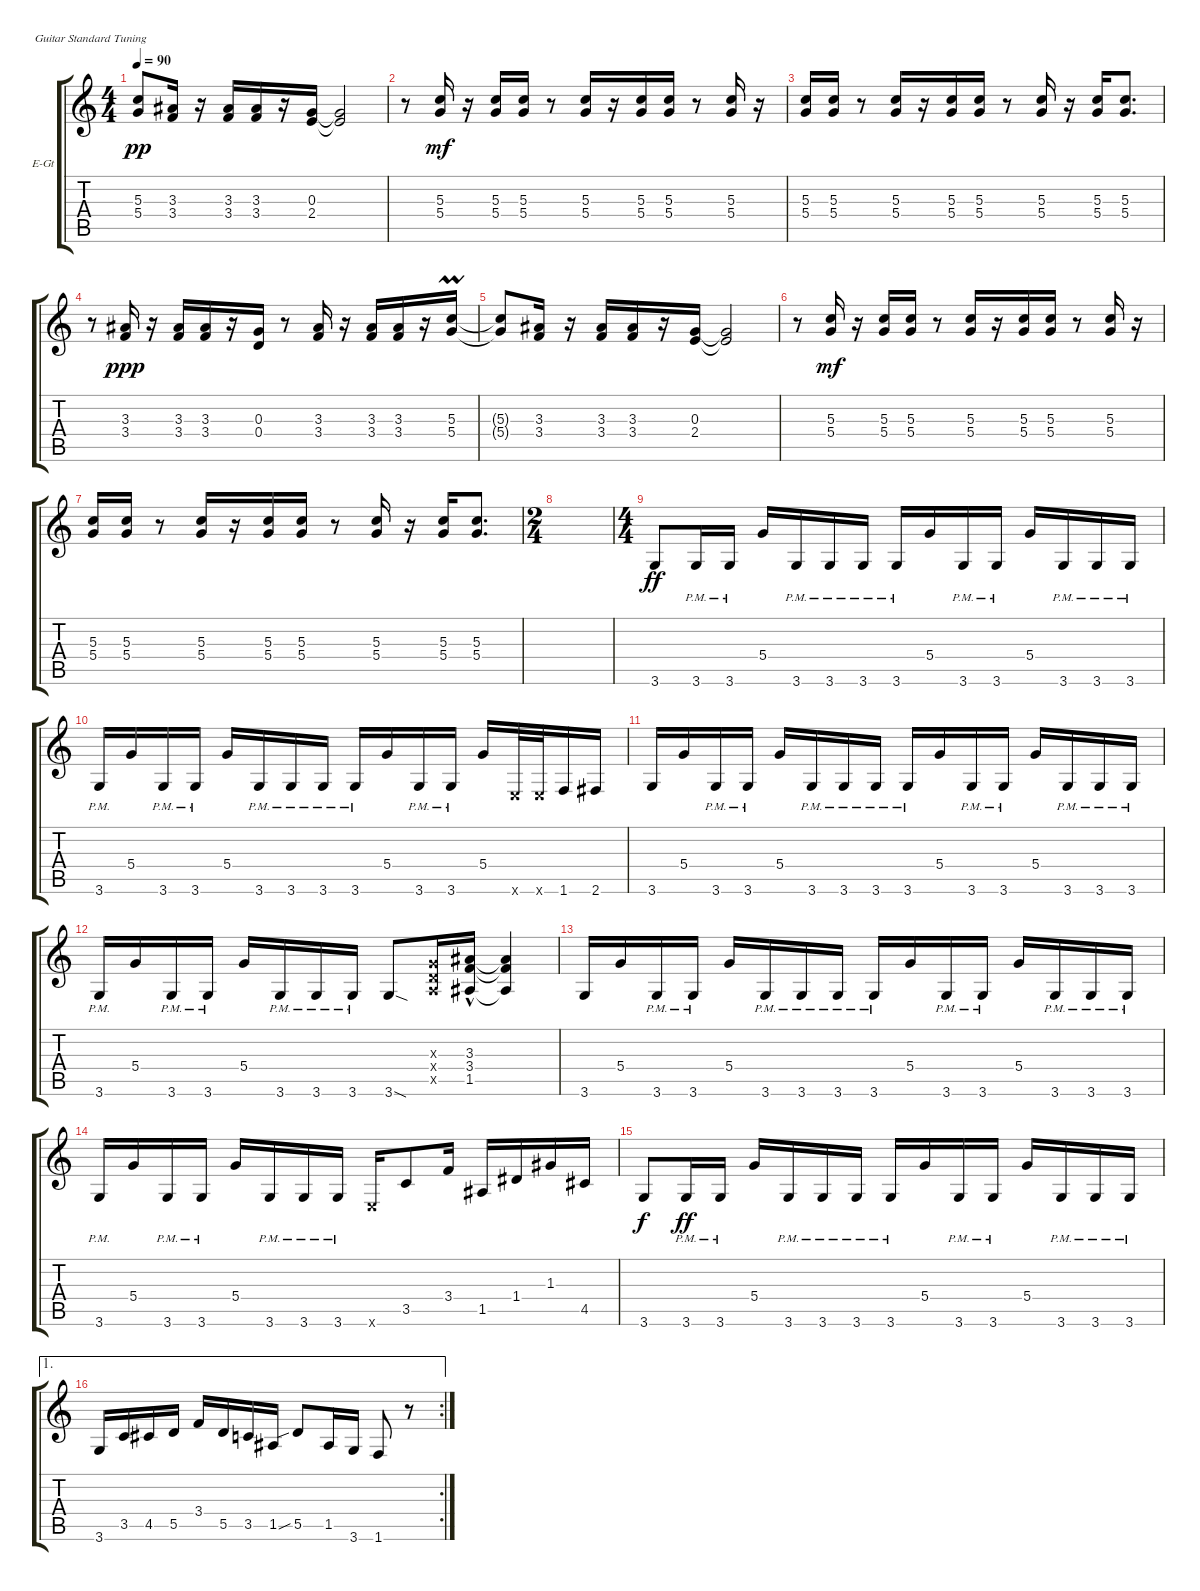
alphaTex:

\defaultSystemsLayout 4
\bracketExtendMode groupsimilarinstruments
\firstSystemTrackNameOrientation horizontal
\otherSystemsTrackNameOrientation horizontal
\track ("Guitare" "E-Gt") {instrument distortionguitar}
\staff {score tabs}
\tuning (E4 B3 G3 D3 A2 E2)
\ts (4 4)
\tempo 90
\clef g2
\ks c
(5.4{t} 5.3{t}).8{dy pp} (3.4 3.3).16 r.16 (3.4 3.3).16 (3.3 3.4).16 r.16 (2.4 0.3).16 (2.4{t} 0.3{t}).2 |
r.8 (5.4 5.3).16{dy mf} r.16 (5.4 5.3).16 (5.3 5.4).16 r.8 (5.4 5.3).16 r.16 (5.4 5.3).16 (5.3 5.4).16 r.8 (5.4 5.3).16 r.16 |
(5.4 5.3).16 (5.3 5.4).16 r.8 (5.4 5.3).16 r.16 (5.4 5.3).16 (5.3 5.4).16 r.8 (5.4 5.3).16 r.16 (5.4 5.3).16 (5.3 5.4).8{d} |
r.8 (3.4 3.3).16{dy ppp} r.16 (3.4 3.3).16 (3.3 3.4).16 r.16 (0.4 0.3).16 r.8 (3.4 3.3).16 r.16 (3.4 3.3).16 (3.3 3.4).16 r.16 (5.4 5.3{umordent}).16 |
(5.4{t} 5.3{t}).8 (3.4 3.3).16 r.16 (3.4 3.3).16 (3.3 3.4).16 r.16 (2.4 0.3).16 (2.4{t} 0.3{t}).2 |
r.8 (5.4 5.3).16{dy mf} r.16 (5.4 5.3).16 (5.3 5.4).16 r.8 (5.4 5.3).16 r.16 (5.4 5.3).16 (5.3 5.4).16 r.8 (5.4 5.3).16 r.16 |
(5.4 5.3).16 (5.3 5.4).16 r.8 (5.4 5.3).16 r.16 (5.4 5.3).16 (5.3 5.4).16 r.8 (5.4 5.3).16 r.16 (5.4 5.3).16 (5.3 5.4).8{d} |
\ts (2 4)
|
\ts (4 4)
3.6.8{dy ff} 3.6{pm}.16 3.6{pm}.16 5.4.16 3.6{pm}.16 3.6{pm}.16 3.6{pm}.16 3.6{pm}.16 5.4.16 3.6{pm}.16 3.6{pm}.16 5.4.16 3.6{pm}.16 3.6{pm}.16 3.6{pm}.16 |
3.6{pm}.16 5.4.16 3.6{pm}.16 3.6{pm}.16 5.4.16 3.6{pm}.16 3.6{pm}.16 3.6{pm}.16 3.6{pm}.16 5.4.16 3.6{pm}.16 3.6{pm}.16 5.4.16 0.6{x}.32 0.6{x}.32 1.6.16 2.6.16 |
3.6.16 5.4.16 3.6{pm}.16 3.6{pm}.16 5.4.16 3.6{pm}.16 3.6{pm}.16 3.6{pm}.16 3.6{pm}.16 5.4.16 3.6{pm}.16 3.6{pm}.16 5.4.16 3.6{pm}.16 3.6{pm}.16 3.6{pm}.16 |
3.6{pm}.16 5.4.16 3.6{pm}.16 3.6{pm}.16 5.4.16 3.6{pm}.16 3.6{pm}.16 3.6{pm}.16 3.6{sod}.8 (0.5{x} 0.4{x} 0.3{x}).16 (1.5{hac} 3.4{hac} 3.3{hac}).16 (3.3{t} 3.4{t} 1.5{t}).4 |
3.6.16 5.4.16 3.6{pm}.16 3.6{pm}.16 5.4.16 3.6{pm}.16 3.6{pm}.16 3.6{pm}.16 3.6{pm}.16 5.4.16 3.6{pm}.16 3.6{pm}.16 5.4.16 3.6{pm}.16 3.6{pm}.16 3.6{pm}.16 |
3.6{pm}.16 5.4.16 3.6{pm}.16 3.6{pm}.16 5.4.16 3.6{pm}.16 3.6{pm}.16 3.6{pm}.16 0.6{x}.16 3.5.8 3.4.16 1.5.16 1.4.16 1.3.16 4.5.16 |
3.6.8{dy f} 3.6{pm}.16{dy ff} 3.6{pm}.16 5.4.16 3.6{pm}.16 3.6{pm}.16 3.6{pm}.16 3.6{pm}.16 5.4.16 3.6{pm}.16 3.6{pm}.16 5.4.16 3.6{pm}.16 3.6{pm}.16 3.6{pm}.16 |
\ae 1
\rc 2
3.6.16 3.5.16 4.5.16 5.5.16 3.4.16 5.5.16 3.5.16 1.5.16 5.5{sib}.8 1.5.16 3.6.16 1.6.8 r.8
